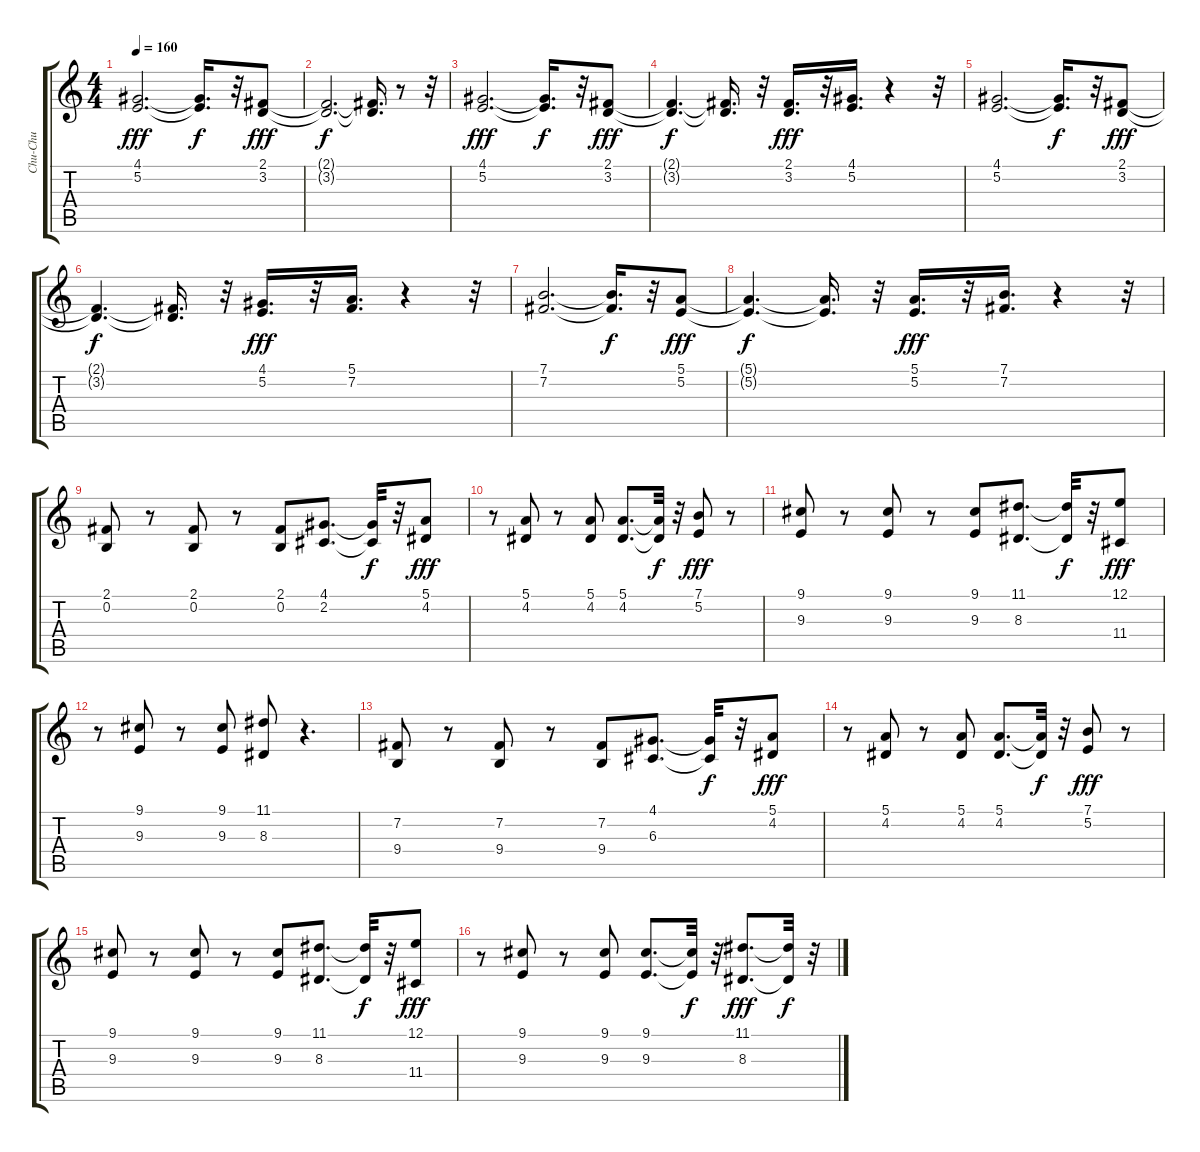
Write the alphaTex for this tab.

\track ("Chu-Chu" "Chu-Chu") {instrument voiceoohs}
\staff {score tabs}
\tuning (E4 B3 G3 D3 A2 E2) {hide}
\ts (4 4)
\tempo 160
\clef g2
\ks c
(4.1 5.2).2{d dy fff} (4.1{t} 5.2{t}).16{d dy f} r.32 (2.1 3.2).8{dy fff} |
(2.1{t} 3.2{t}).2{d dy f} (2.1{t} 3.2{t}).16{d} r.8 r.32 |
(4.1 5.2).2{d dy fff} (4.1{t} 5.2{t}).16{d dy f} r.32 (2.1 3.2).8{dy fff} |
(2.1{t} 3.2{t}).4{d dy f} (2.1{t} 3.2{t}).16{d} r.32 (2.1 3.2).16{d dy fff} r.32 (4.1 5.2).16{d} r.4 r.32 |
(4.1 5.2).2{d} (4.1{t} 5.2{t}).16{d dy f} r.32 (2.1 3.2).8{dy fff} |
(2.1{t} 3.2{t}).4{d dy f} (2.1{t} 3.2{t}).16{d} r.32 (4.1 5.2).16{d dy fff} r.32 (5.1 7.2).16{d} r.4 r.32 |
(7.1 7.2).2{d} (7.1{t} 7.2{t}).16{d dy f} r.32 (5.1 5.2).8{dy fff} |
(5.1{t} 5.2{t}).4{d dy f} (5.1{t} 5.2{t}).16{d} r.32 (5.1 5.2).16{d dy fff} r.32 (7.1 7.2).16{d} r.4 r.32 |
(2.1 0.2).8 r.8 (2.1 0.2).8 r.8 (2.1 0.2).8 (4.1 2.2).8{d} (4.1{t} 2.2{t}).32{dy f} r.32 (5.1 4.2).8{dy fff} |
r.8 (5.1 4.2).8 r.8 (5.1 4.2).8 (5.1 4.2).8{d} (5.1{t} 4.2{t}).32{dy f} r.32 (7.1 5.2).8{dy fff} r.8 |
(9.1 9.3).8 r.8 (9.1 9.3).8 r.8 (9.1 9.3).8 (11.1 8.3).8{d} (11.1{t} 8.3{t}).32{dy f} r.32 (12.1 11.4).8{dy fff} |
r.8 (9.1 9.3).8 r.8 (9.1 9.3).8 (11.1 8.3).8 r.4{d} |
(7.2 9.4).8 r.8 (7.2 9.4).8 r.8 (7.2 9.4).8 (4.1 6.3).8{d} (4.1{t} 6.3{t}).32{dy f} r.32 (5.1 4.2).8{dy fff} |
r.8 (5.1 4.2).8 r.8 (5.1 4.2).8 (5.1 4.2).8{d} (5.1{t} 4.2{t}).32{dy f} r.32 (7.1 5.2).8{dy fff} r.8 |
(9.1 9.3).8 r.8 (9.1 9.3).8 r.8 (9.1 9.3).8 (11.1 8.3).8{d} (11.1{t} 8.3{t}).32{dy f} r.32 (12.1 11.4).8{dy fff} |
r.8 (9.1 9.3).8 r.8 (9.1 9.3).8 (9.1 9.3).8{d} (9.1{t} 9.3{t}).32{dy f} r.32 (11.1 8.3).8{d dy fff} (11.1{t} 8.3{t}).32{dy f} r.32
